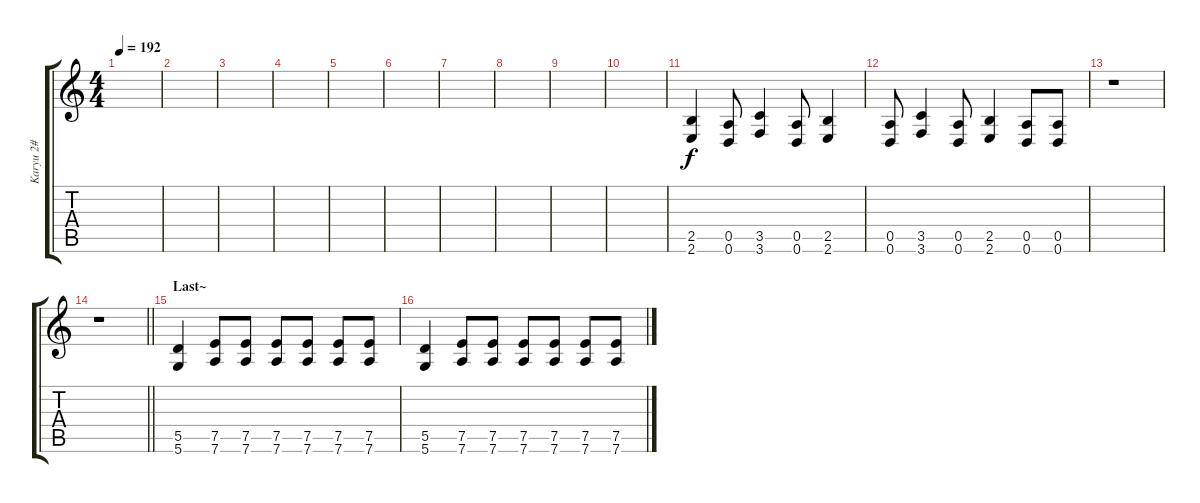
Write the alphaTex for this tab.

\track ("Karyu 2#" "Karyu 2#") {instrument distortionguitar}
\staff {score tabs}
\tuning (E4 B3 G3 D3 A2 D2) {hide}
\ts (4 4)
\tempo 192
\clef g2
\ks c
|
|
|
|
|
|
|
|
|
|
(2.5 2.6).4 (0.5 0.6).8 (3.5 3.6).4 (0.5 0.6).8 (2.5 2.6).4 |
(0.5 0.6).8 (3.5 3.6).4 (0.5 0.6).8 (2.5 2.6).4 (0.5 0.6).8 (0.5 0.6).8 |
r.1 |
\barLineRight lightlight
r.1 |
\section ("" "Last~")
(5.5 5.6).4 (7.5 7.6).8 (7.5 7.6).8 (7.5 7.6).8 (7.5 7.6).8 (7.5 7.6).8 (7.5 7.6).8 |
(5.5 5.6).4 (7.5 7.6).8 (7.5 7.6).8 (7.5 7.6).8 (7.5 7.6).8 (7.5 7.6).8 (7.5 7.6).8
